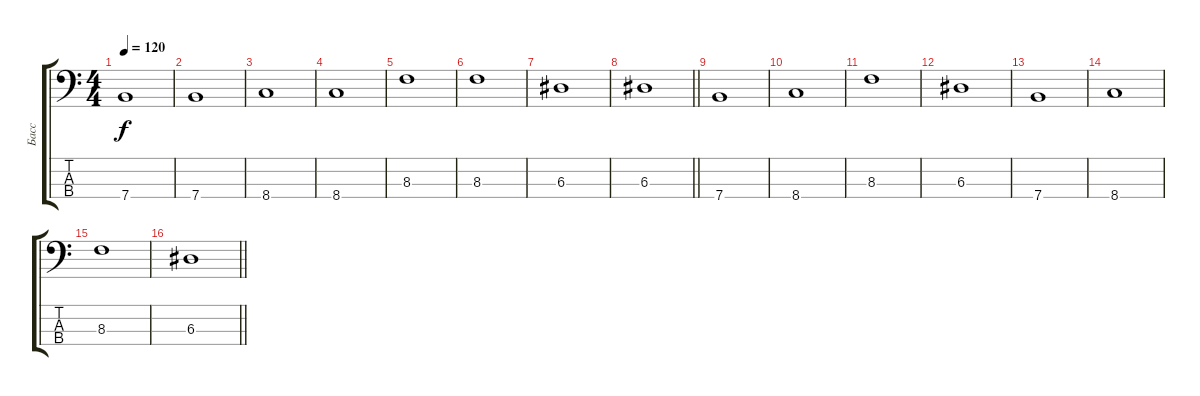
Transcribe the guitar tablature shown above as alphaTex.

\track ("Басс" "Басс") {instrument synthbass2}
\staff {score tabs}
\tuning (G2 D2 A1 E1) {hide}
\ts (4 4)
\tempo 120
\clef f4
\ks c
7.4.1{dy f} |
7.4.1 |
8.4.1 |
8.4.1 |
8.3.1 |
8.3.1 |
6.3.1 |
\barLineRight lightlight
6.3.1 |
7.4.1 |
8.4.1 |
8.3.1 |
6.3.1 |
7.4.1 |
8.4.1 |
8.3.1 |
\barLineRight lightlight
6.3.1
